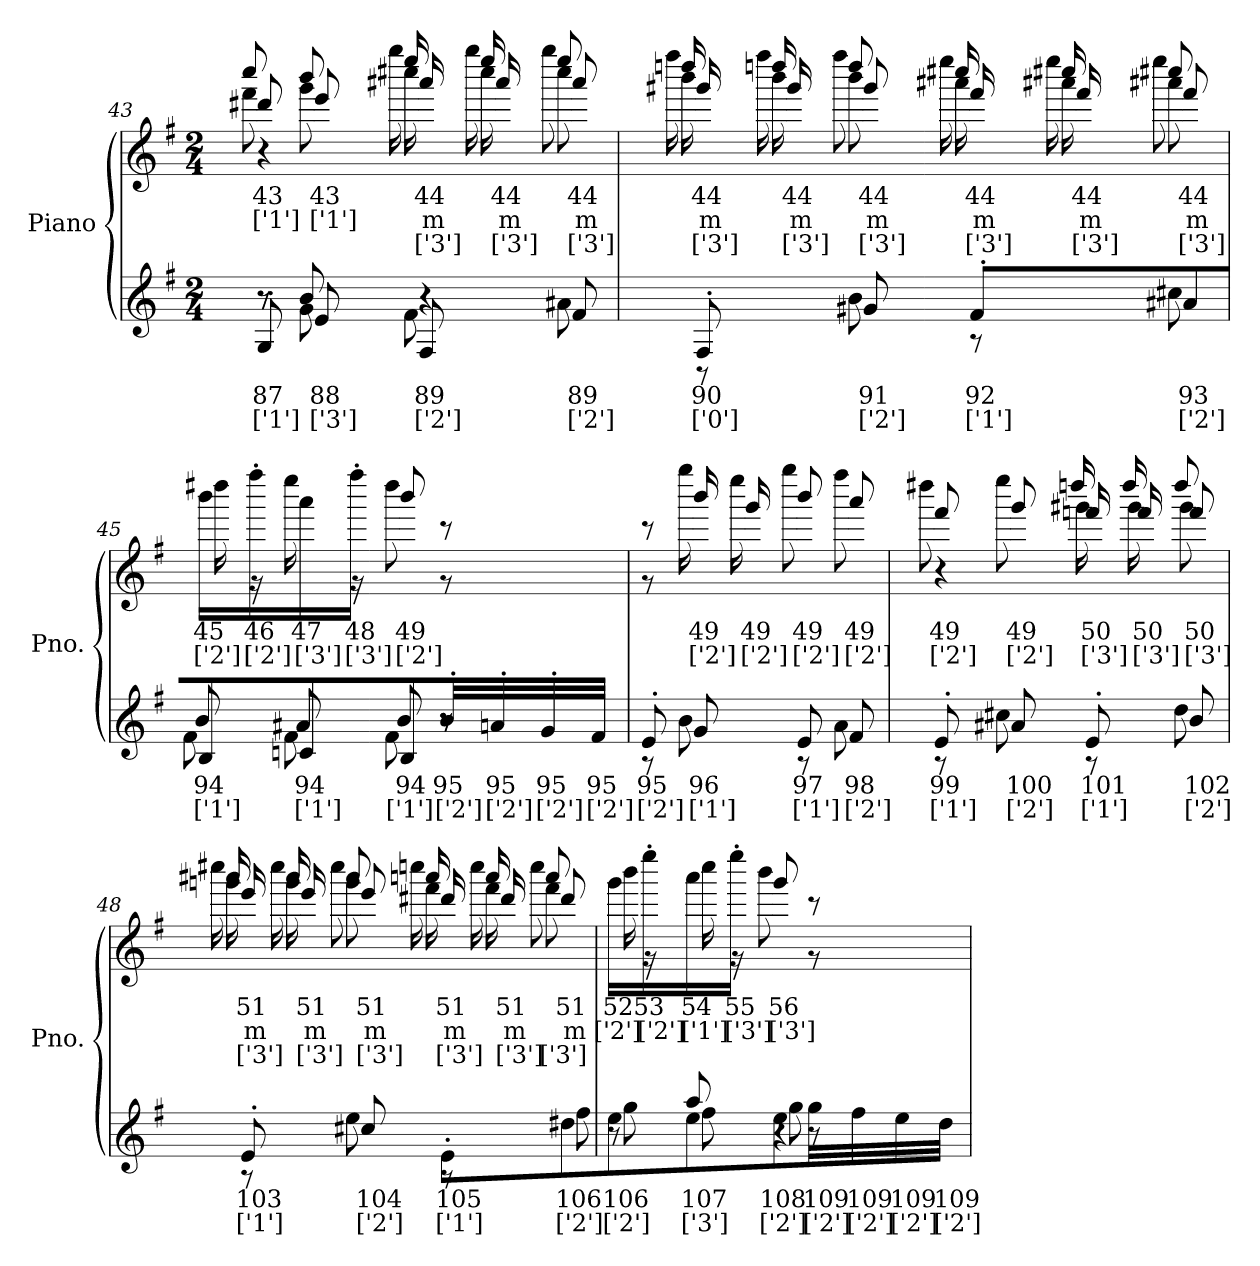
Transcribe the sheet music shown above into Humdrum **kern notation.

**kern	**text	**text	**kern	**text	**text	**text
*part1	*part1	*part1	*part1	*part1	*part1	*part1
*staff2	*staff2	*staff2	*staff1	*staff1	*staff1	*staff1
*I"Piano	*	*	*	*	*	*
*I'Pno.	*	*	*	*	*	*
!!LO:PB:g=z
*clefG2	*	*	*clefG2	*	*	*
*k[f#]	*	*	*k[f#]	*	*	*
*M2/4	*	*	*M2/4	*	*	*
=43	=43	=43	=43	=43	=43	=43
*^	*	*	*^	*	*	*
*	*^	*	*	*	*	*	*	*
*	*	*	*	*	*	*^	*	*	*
*	*	*	*	*	*	*	*^	*	*	*
8G'i/L	8r	8r	87	['1']	8ddd#Xj	8fff#Z	8ccccV	4r	43	['1']	.
8eN	8gl	8b!	88	['3']	8eeej	8gggZ	8bbbV	.	43	['1']	.
8F#i	8f#N	4r	89	['2']	16aaa#XZ	16cccc#XV	16eeeej	16gggg+	44	m	['3']
.	.	.	.	.	16aaa#Z	16cccc#V	16eeeej	16gggg+	44	m	['3']
8f#i	8a#XN	.	89	['2']	8aaa#Z	8cccc#V	8eeeej	8gggg+	44	m	['3']
*v	*v	*v	*	*	*	*	*	*	*	*	*
=44	=44	=44	=44	=44	=44	=44	=44	=44	=44
*^	*	*	*	*	*	*	*	*	*
8F#'l/L	8r	90	['0']	16ggg#XZ	16bbbV	16ddddnj	16ffff#+	44	m	['3']
.	.	.	.	16ggg#Z	16bbbV	16ddddnj	16ffff#+	44	m	['3']
8g#Xi	8bN	91	['2']	8ggg#Z	8bbbV	8ddddj	8ffff#+	44	m	['3']
8f#'i/L	8r	92	['1']	16fff#Z	16aaa#XV	16cccc#Xj	16eeee+	44	m	['3']
.	.	.	.	16fff#Z	16aaa#XV	16cccc#Xj	16eeee+	44	m	['3']
8a#Xi	8cc#XN	93	['2']	8fff#Z	8aaa#XV	8cccc#Xj	8eeee+	44	m	['3']
*v	*v	*	*	*	*	*	*	*	*	*
*	*	*	*v	*v	*v	*v	*	*	*
=45	=45	=45	=45	=45	=45	=45
*^	*	*	*	*	*	*
*	*^	*	*	*	*	*	*
*	*	*	*	*	*^	*	*	*
8Bl	8f#N	8bi	94	['1']	16bbbV	16dddd#Xj	45	['2']	.
.	.	.	.	.	16ffff#'j\	16r	46	['2']	.
8cnl	8f#N	8a#Xi	94	['1']	16aaaj	16eeee+	47	['3']	.
.	.	.	.	.	16ffff#'+\JJ	16r	48	['3']	.
8Bl	8f#N	8bi	94	['1']	8bbbZ	8dddd#j	49	['2']	.
32b'N/LL	8r	8r	95	['2']	8r	8r	.	.	.
32an'N/	.	.	95	['2']	.	.	.	.	.
32g'N/	.	.	95	['2']	.	.	.	.	.
32f#N/JJJ	.	.	95	['2']	.	.	.	.	.
*v	*v	*v	*	*	*	*	*	*	*
=46	=46	=46	=46	=46	=46	=46	=46
*^	*	*	*	*	*	*	*
8e'N/L	8r	95	['2']	8r	8r	.	.	.
8gN	8bi	96	['1']	16bbbZ	16ggggj	49	['2']	.
.	.	.	.	16gggZ	16eeeej	49	['2']	.
8ei/L	8r	97	['1']	8bbbZ	8ggggj	49	['2']	.
8f#i	8aN	98	['2']	8aaaZ	8ffff#j	49	['2']	.
*	*	*	*	*v	*v	*	*	*
!!LO:LB:g=z
=47	=47	=47	=47	=47	=47	=47	=47
*	*	*	*	*^	*	*	*
*	*	*	*	*	*^	*	*	*
8e'i/L	8r	99	['1']	8fff#Z	8dddd#Xj	4r	49	['2']	.
8a#Xi	8cc#XN	100	['2']	8gggZ	8eeeej	.	49	['2']	.
8e'i/L	8r	101	['1']	16fffnZ	16ggg#XV	16ddddn+	50	['3']	.
.	.	.	.	16fffZ	16ggg#V	16dddd+	50	['3']	.
8bi	8ddN	102	['2']	8fffZ	8ggg#V	8dddd+	50	['3']	.
*	*	*	*	*v	*v	*v	*	*	*
=48	=48	=48	=48	=48	=48	=48	=48
*	*	*	*	*^	*	*	*
*	*	*	*	*	*^	*	*	*
*	*	*	*	*	*	*^	*	*	*
8e'i/L	8r	103	['1']	16eeeZ	16gggnV	16aaa#Xj	16cccc#X+	51	m	['3']
.	.	.	.	16eeeZ	16gggV	16aaa#j	16cccc#+	51	m	['3']
8cc#Xi	8eeN	104	['2']	8eeeZ	8gggV	8aaa#j	8cccc#+	51	m	['3']
8e'i\L	8r	105	['1']	16ddd#XZ	16fff#V	16aaanj	16ccccn+	51	m	['3']
.	.	.	.	16ddd#Z	16fff#V	16aaaj	16cccc+	51	m	['3']
8dd#Xi	8ff#N	106	['2']	8ddd#Z	8fff#V	8aaaj	8cccc+	51	m	['3']
*v	*v	*	*	*	*	*	*	*	*	*
*	*	*	*v	*v	*v	*v	*	*	*
=49	=49	=49	=49	=49	=49	=49
*^	*	*	*	*	*	*
*	*^	*	*	*^	*	*	*
8eei	8ggN	8r	106	['2']	16gggV	16bbbj	52	['2']	.
.	.	.	.	.	16eeee'j\	16r	53	['2']	.
8eei	8ff#N	8aa!	107	['3']	16aaaj	16ccccV	54	['1']	.
.	.	.	.	.	16eeee'+\JJ	16r	55	['3']	.
8eei	8ggN	4r	108	['2']	8gggZ	8bbb+	56	['3']	.
32ggN\LL	8r	.	109	['2']	8r	8r	.	.	.
32ff#N\	.	.	109	['2']	.	.	.	.	.
32eeN\	.	.	109	['2']	.	.	.	.	.
32ddN\JJJ	.	.	109	['2']	.	.	.	.	.
*v	*v	*v	*	*	*	*	*	*	*
*	*	*	*v	*v	*	*	*
=	=	=	=	=	=	=
*-	*-	*-	*-	*-	*-	*-
